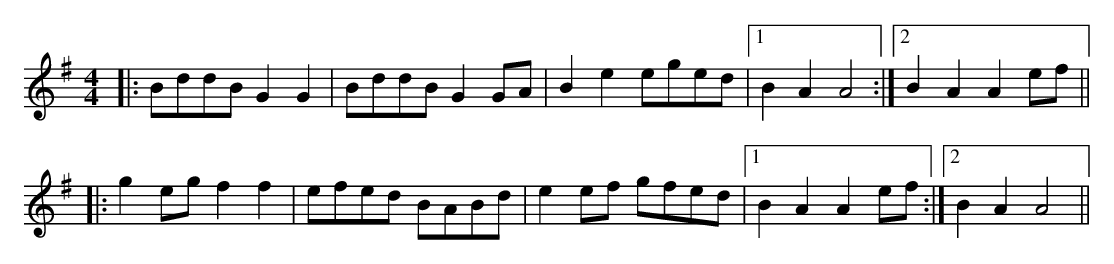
X:1
M:4/4
K:Ador
|:BddB G2G2|BddB G2GA|B2e2 eged|1 B2A2 A4:|2 B2A2 A2ef||
|:g2eg f2f2|efed BABd|e2ef gfed|1 B2A2 A2ef:|2 B2A2 A4||
